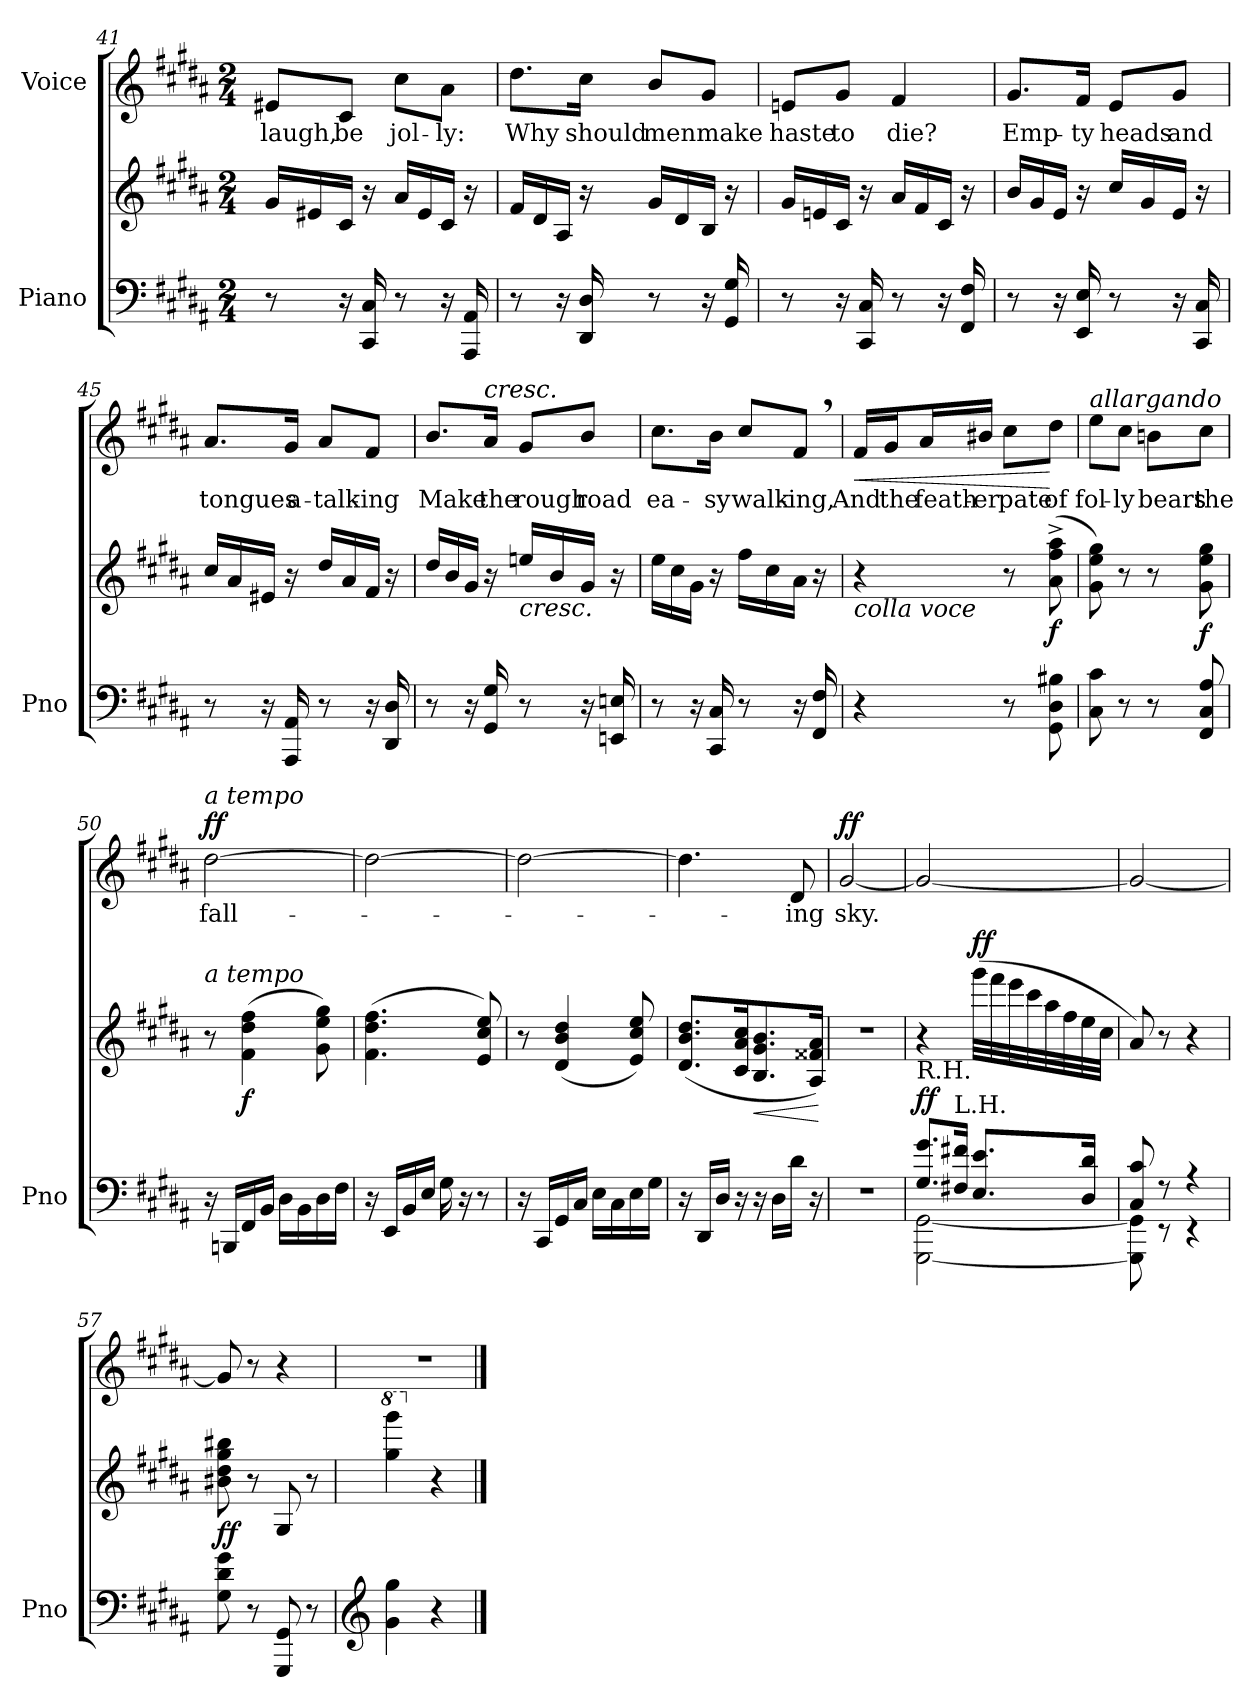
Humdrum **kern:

**kern	**kern	**dynam	**kern	**text	**dynam
*part2	*part2	*part2	*part1	*part1	*part1
*staff3	*staff2	*staff2/3	*staff1	*staff1	*staff1
*I"Piano	*	*	*I"Voice	*	*
*I'Pno	*	*	*	*	*
!!LO:LB:g=z
*clefF4	*clefG2	*	*clefG2	*	*
*k[f#c#g#d#a#]	*k[f#c#g#d#a#]	*	*k[f#c#g#d#a#]	*	*
*M2/4	*M2/4	*	*M2/4	*	*
=41	=41	=41	=41	=41	=41
!	!	!	!	!LO:LY:b	!
8r	(16g#/LL	.	8e#X/L	laugh,	.
.	16e#X/	.	.	.	.
!	!	!	!	!LO:LY:b	!
16r	16c#/JJ	.	8c#/J	be	.
16CC#/ 16C#/)	16r	.	.	.	.
!	!	!	!	!LO:LY:b	!
8r	(16a#/LL	.	8cc#\L	jol-	.
.	16e#/	.	.	.	.
!	!	!	!	!LO:LY:b	!
16r	16c#/JJ	.	8a#\J	-ly:	.
16AAA#/ 16AA#/)	16r	.	.	.	.
=42	=42	=42	=42	=42	=42
!	!	!	!	!LO:LY:b	!
8r	(16f#/LL	.	8.dd#\L	Why	.
.	16d#/	.	.	.	.
16r	16A#/JJ	.	.	.	.
!	!	!	!	!LO:LY:b	!
16DD#/ 16D#/)	16r	.	16cc#\Jk	should	.
!	!	!	!	!LO:LY:b	!
8r	(16g#/LL	.	8b/L	men	.
.	16d#/	.	.	.	.
!	!	!	!	!LO:LY:b	!
16r	16B/JJ	.	8g#/J	make	.
16GG#/ 16G#/)	16r	.	.	.	.
=43	=43	=43	=43	=43	=43
!	!	!	!	!LO:LY:b	!
8r	(16g#/LL	.	8en/L	haste	.
.	16en/	.	.	.	.
!	!	!	!	!LO:LY:b	!
16r	16c#/JJ	.	8g#/J	to	.
16CC#/ 16C#/)	16r	.	.	.	.
!	!	!	!	!LO:LY:b	!
8r	(16a#/LL	.	4f#/	die?	.
.	16f#/	.	.	.	.
16r	16c#/JJ	.	.	.	.
16FF#/ 16F#/)	16r	.	.	.	.
!!LO:PB:g=z
=44	=44	=44	=44	=44	=44
!	!	!	!	!LO:LY:b	!
8r	(16b/LL	.	8.g#/L	Emp-	.
.	16g#/	.	.	.	.
16r	16e/JJ	.	.	.	.
!	!	!	!	!LO:LY:b	!
16EE/ 16E/)	16r	.	16f#/Jk	-ty	.
!	!	!	!	!LO:LY:b	!
8r	(16cc#/LL	.	8e/L	heads	.
.	16g#/	.	.	.	.
!	!	!	!	!LO:LY:b	!
16r	16e/JJ	.	8g#/J	and	.
16CC#/ 16C#/)	16r	.	.	.	.
=45	=45	=45	=45	=45	=45
!	!	!	!	!LO:LY:b	!
8r	(16cc#/LL	.	8.a#/L	tongues	.
.	16a#/	.	.	.	.
16r	16e#X/JJ	.	.	.	.
!	!	!	!	!LO:LY:b	!
16AAA#/ 16AA#/)	16r	.	16g#/Jk	a-	.
!	!	!	!	!LO:LY:b	!
8r	(16dd#/LL	.	8a#/L	-talk-	.
.	16a#/	.	.	.	.
!	!	!	!	!LO:LY:b	!
16r	16f#/JJ	.	8f#/J	-ing	.
16DD#/ 16D#/)	16r	.	.	.	.
=46	=46	=46	=46	=46	=46
!	!	!	!	!LO:LY:b	!
8r	(16dd#/LL	.	8.b/L	Make	.
.	16b/	.	.	.	.
16r	16g#/JJ	.	.	.	.
!	!	!	!LO:TX:a:i:t=cresc.	!	!
!	!	!	!	!LO:LY:b	!
16GG#/ 16G#/)	16r	.	16a#/Jk	the	.
!	!LO:TX:b:i:t=cresc.	!	!	!	!
!	!	!	!	!LO:LY:b	!
8r	(16een/LL	.	8g#/L	rough	.
.	16b/	.	.	.	.
!	!	!	!	!LO:LY:b	!
16r	16g#/JJ	.	8b/J	road	.
16EEn/ 16En/)	16r	.	.	.	.
!!LO:LB:g=z
=47	=47	=47	=47	=47	=47
!	!	!	!	!LO:LY:b	!
8r	(<16ee\LL	.	8.cc#\L	ea-	.
.	16cc#\	.	.	.	.
16r	16g#\JJ	.	.	.	.
!	!	!	!	!LO:LY:b	!
16CC#/ 16C#/)	16r	.	16b\Jk	-sy	.
!	!	!	!	!LO:LY:b	!
8r	(<16ff#\LL	.	8cc#/L	walk-	.
.	16cc#\	.	.	.	.
!	!	!	!	!LO:LY:b	!
16r	16a#\JJ	.	8f#,/J	-ing,	.
16FF#/ 16F#/)	16r	.	.	.	.
=48	=48	=48	=48	=48	=48
!	!LO:TX:b:i:t=colla voce	!	!	!	!
!	!	!	!	!LO:LY:b	!LO:HP:b
4r	4r	.	16f#/LL	And	<
!	!	!	!	!LO:LY:b	!
.	.	.	16g#/J	the	.
!	!	!	!	!LO:LY:b	!
.	.	.	16a#/L	feath-	.
!	!	!	!	!LO:LY:b	!
.	.	.	16b#X/JJ	-er	.
!	!	!	!	!LO:LY:b	!
8r	8r	.	8cc#\L	pate	.
!	!	!LO:DY:b	!	!LO:LY:b	!
8GG#\ 8D#\ 8B#X\	(8a#\^ 8ff#\^ 8aa#\^	f	8dd#\J	of	[
=49	=49	=49	=49	=49	=49
!	!	!	!LO:TX:a:i:t=allargando	!	!
!	!	!	!	!LO:LY:b	!
8C#\ 8c#\	8g#\ 8ee\ 8gg#\)	.	8ee\L	fol-	.
!	!	!	!	!LO:LY:b	!
8r	8r	.	8cc#\J	-ly	.
!	!	!	!	!LO:LY:b	!
8r	8r	.	8bn\L	bears	.
!	!	!LO:DY:b	!	!LO:LY:b	!
8FF#/ 8C#/ 8A#/	8g#\ 8ee\ 8gg#\	f	8cc#\J	the	.
!!LO:LB:g=z
=50	=50	=50	=50	=50	=50
!	!	!	!LO:TX:a:i:t=a tempo	!	!
!	!LO:TX:a:i:t=a tempo	!	!	!	!
!	!	!	!	!LO:LY:b	!LO:DY:a
16r	8r	.	[2dd#\	fall-	ff
16BBBn/LL	.	.	.	.	.
!	!	!LO:DY:b	!	!	!
16FF#/	(4f#\ 4dd#\ 4ff#\	f	.	.	.
16BB/JJ	.	.	.	.	.
16D#\LL	.	.	.	.	.
16BB\	.	.	.	.	.
16D#\	8g#\ 8ee\ 8gg#\)	.	.	.	.
16F#\JJ	.	.	.	.	.
=51	=51	=51	=51	=51	=51
16r	(4.f#\ 4.dd#\ 4.ff#\	.	2dd#\_	.	.
16EE/LL	.	.	.	.	.
16BB/	.	.	.	.	.
16E/JJ	.	.	.	.	.
16G#\	.	.	.	.	.
16r	.	.	.	.	.
8r	8e/ 8cc#/ 8ee/)	.	.	.	.
=52	=52	=52	=52	=52	=52
16r	8r	.	2dd#\_	.	.
16CC#/LL	.	.	.	.	.
16GG#/	(4d#/ 4b/ 4dd#/	.	.	.	.
16C#/JJ	.	.	.	.	.
16E\LL	.	.	.	.	.
16C#\	.	.	.	.	.
16E\	8e/ 8cc#/ 8ee/)	.	.	.	.
16G#\JJ	.	.	.	.	.
=53	=53	=53	=53	=53	=53
16r	(8.d#/ 8.b/ 8.dd#/L	.	4.dd#\]	.	.
16DD#/LL	.	.	.	.	.
16D#/JJ	.	.	.	.	.
16r	16c#/ 16a#/ 16cc#/K	.	.	.	.
!	!	!LO:HP:b	!	!	!
16r	8.B/ 8.g#/ 8.b/	<	.	.	.
16D#\LL	.	.	.	.	.
!	!	!	!	!LO:LY:b	!
16d#\JJ	.	.	8d#/	-ing	.
16r	16A#/ 16f##X/ 16a#/Jk)	.	.	.	.
.	.	[	.	.	.
!!LO:LB:g=z
=54	=54	=54	=54	=54	=54
!	!	!	!	!LO:LY:b	!LO:DY:a
2r	2r	.	[2g#/	sky.	ff
=55	=55	=55	=55	=55	=55
*^	*	*	*	*	*
!LO:TX:a:t=R.H.	!	!	!	!	!	!
!	!	!	!LO:DY:a=2	!	!	!
8.G#/ 8.g#/L	[2GGG#\ [2GG#\	4r	ff	2g#/_	.	.
!LO:TX:a:t=L.H.	!	!	!	!	!	!
16F#X/ 16f#X/Jk	.	.	.	.	.	.
!	!	!	!LO:DY:a	!	!	!
8.E/ 8.e/L	.	(32ggg#\LLL	ff	.	.	.
.	.	32fff#\	.	.	.	.
.	.	32eee\	.	.	.	.
.	.	32ccc#\	.	.	.	.
.	.	32aa#\	.	.	.	.
.	.	32ff#\	.	.	.	.
16D#/ 16d#/Jk	.	32ee\	.	.	.	.
.	.	32cc#\JJJ	.	.	.	.
=56	=56	=56	=56	=56	=56	=56
8C#/ 8c#/	8GGG#\] 8GG#\]	8a#/)	.	2g#/_	.	.
8r	8r	8r	.	.	.	.
4r	4r	4r	.	.	.	.
=57	=57	=57	=57	=57	=57	=57
!	!	!	!LO:DY:b	!	!	!
*v	*v	*	*	*	*	*
8G#\ 8d#\ 8g#\	8b#X\ 8dd#\ 8gg#\ 8bb#X\	ff	8g#/]	.	.
8r	8r	.	8r	.	.
8GGG#/ 8GG#/	8G#/	.	4r	.	.
8r	8r	.	.	.	.
=58	=58	=58	=58	=58	=58
*clefG2	*	*	*	*	*
*	*8va	*	*	*	*
4g#\ 4gg#\	4ggg#\ 4gggg#\	.	2r	.	.
*	*X8va	*	*	*	*
4r	4r	.	.	.	.
==	==	==	==	==	==
*-	*-	*-	*-	*-	*-
